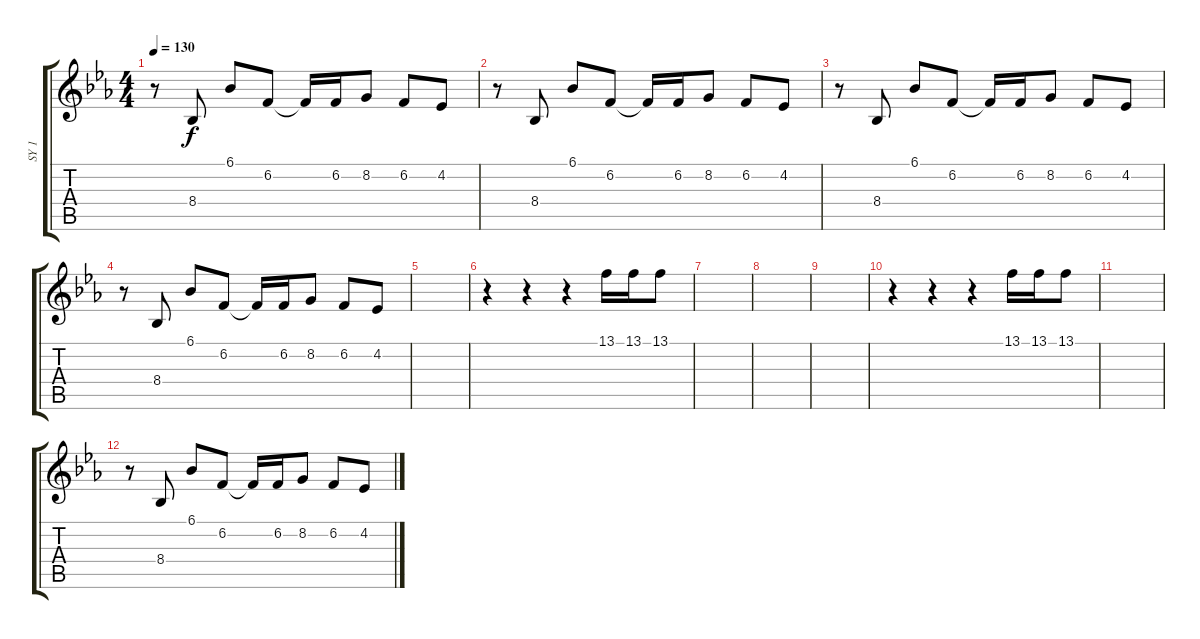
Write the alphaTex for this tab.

\track ("SY 1" "SY 1") {instrument pad1newage}
\staff {score tabs}
\tuning (E4 B3 G3 D3 A2 E2) {hide}
\ts (4 4)
\tempo 130
\clef g2
\ks eb
r.8{dy f} 8.4.8 6.1.8 6.2.8 6.2{t}.16 6.2.16 8.2.8 6.2.8 4.2.8 |
r.8 8.4.8 6.1.8 6.2.8 6.2{t}.16 6.2.16 8.2.8 6.2.8 4.2.8 |
r.8 8.4.8 6.1.8 6.2.8 6.2{t}.16 6.2.16 8.2.8 6.2.8 4.2.8 |
r.8 8.4.8 6.1.8 6.2.8 6.2{t}.16 6.2.16 8.2.8 6.2.8 4.2.8 |
|
r.4{volume 10 instrument lead2sawtooth} r.4 r.4 13.1.16 13.1.16 13.1.8 |
|
|
|
r.4 r.4 r.4 13.1.16 13.1.16 13.1.8 |
|
r.8{volume 14 instrument pad1newage} 8.4.8 6.1.8 6.2.8 6.2{t}.16 6.2.16 8.2.8 6.2.8 4.2.8
